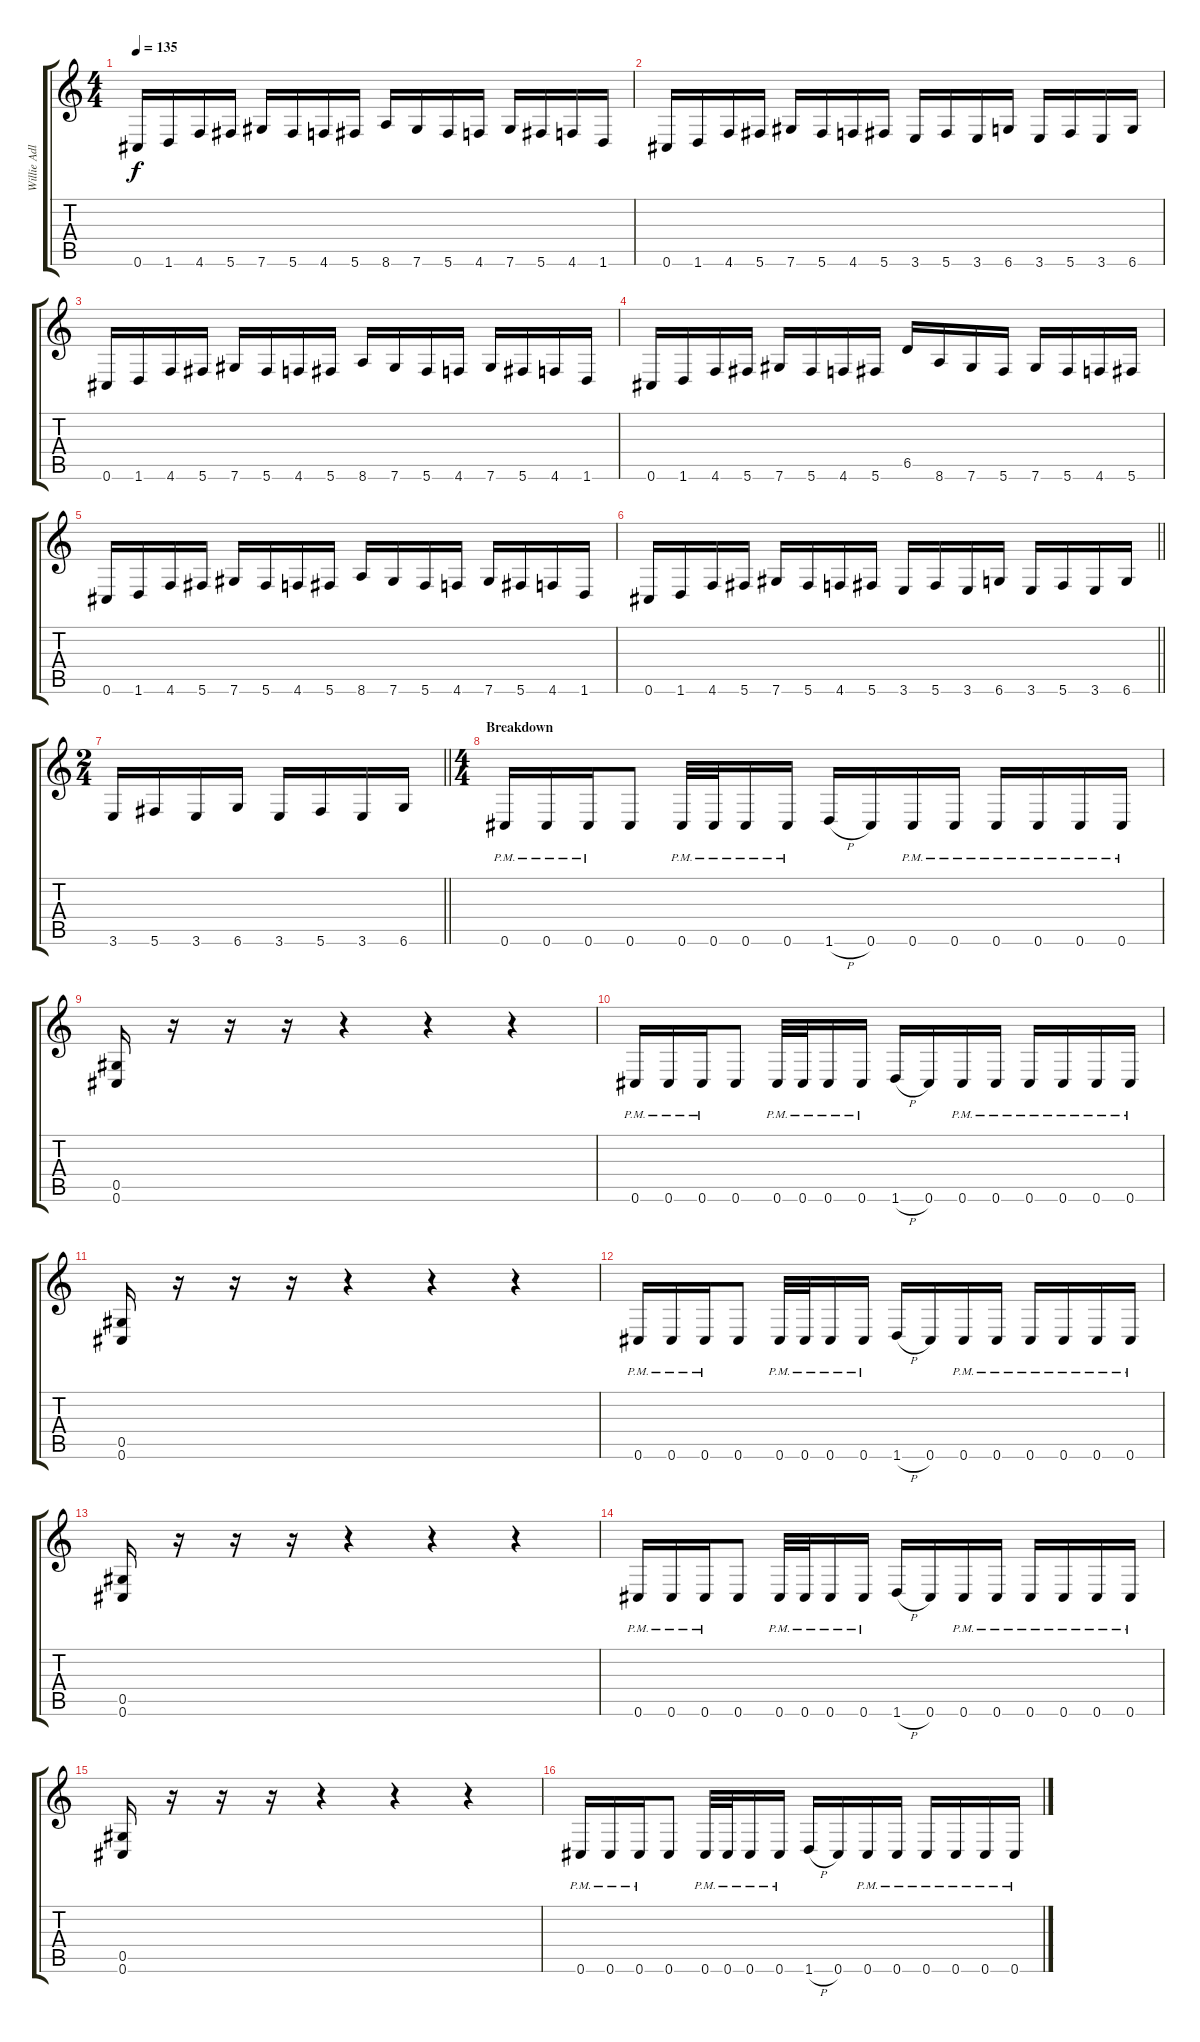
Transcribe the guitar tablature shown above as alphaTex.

\track ("Willie Adler" "Willie Adl") {instrument electricguitarjazz}
\staff {score tabs}
\tuning (Eb4 Bb3 Gb3 Db3 Ab2 Db2) {hide}
\ts (4 4)
\tempo 135
\clef g2
\ks c
0.6.16{dy f} 1.6.16 4.6.16 5.6.16 7.6.16 5.6.16 4.6.16 5.6.16 8.6.16 7.6.16 5.6.16 4.6.16 7.6.16 5.6.16 4.6.16 1.6.16 |
0.6.16 1.6.16 4.6.16 5.6.16 7.6.16 5.6.16 4.6.16 5.6.16 3.6.16 5.6.16 3.6.16 6.6.16 3.6.16 5.6.16 3.6.16 6.6.16 |
0.6.16 1.6.16 4.6.16 5.6.16 7.6.16 5.6.16 4.6.16 5.6.16 8.6.16 7.6.16 5.6.16 4.6.16 7.6.16 5.6.16 4.6.16 1.6.16 |
0.6.16 1.6.16 4.6.16 5.6.16 7.6.16 5.6.16 4.6.16 5.6.16 6.5.16 8.6.16 7.6.16 5.6.16 7.6.16 5.6.16 4.6.16 5.6.16 |
0.6.16 1.6.16 4.6.16 5.6.16 7.6.16 5.6.16 4.6.16 5.6.16 8.6.16 7.6.16 5.6.16 4.6.16 7.6.16 5.6.16 4.6.16 1.6.16 |
\barLineRight lightlight
0.6.16 1.6.16 4.6.16 5.6.16 7.6.16 5.6.16 4.6.16 5.6.16 3.6.16 5.6.16 3.6.16 6.6.16 3.6.16 5.6.16 3.6.16 6.6.16 |
\ts (2 4)
\barLineRight lightlight
3.6.16 5.6.16 3.6.16 6.6.16 3.6.16 5.6.16 3.6.16 6.6.16 |
\ts (4 4)
\section ("" "Breakdown")
0.6{pm}.16 0.6{pm}.16 0.6{pm}.16 0.6.8 0.6{pm}.32 0.6{pm}.32 0.6{pm}.16 0.6{pm}.16 1.6{h}.16 0.6.16 0.6{pm}.16 0.6{pm}.16 0.6{pm}.16 0.6{pm}.16 0.6{pm}.16 0.6{pm}.16 |
(0.5 0.6).16 r.16 r.16 r.16 r.4 r.4 r.4 |
0.6{pm}.16 0.6{pm}.16 0.6{pm}.16 0.6.8 0.6{pm}.32 0.6{pm}.32 0.6{pm}.16 0.6{pm}.16 1.6{h}.16 0.6.16 0.6{pm}.16 0.6{pm}.16 0.6{pm}.16 0.6{pm}.16 0.6{pm}.16 0.6{pm}.16 |
(0.5 0.6).16 r.16 r.16 r.16 r.4 r.4 r.4 |
0.6{pm}.16 0.6{pm}.16 0.6{pm}.16 0.6.8 0.6{pm}.32 0.6{pm}.32 0.6{pm}.16 0.6{pm}.16 1.6{h}.16 0.6.16 0.6{pm}.16 0.6{pm}.16 0.6{pm}.16 0.6{pm}.16 0.6{pm}.16 0.6{pm}.16 |
(0.5 0.6).16 r.16 r.16 r.16 r.4 r.4 r.4 |
0.6{pm}.16 0.6{pm}.16 0.6{pm}.16 0.6.8 0.6{pm}.32 0.6{pm}.32 0.6{pm}.16 0.6{pm}.16 1.6{h}.16 0.6.16 0.6{pm}.16 0.6{pm}.16 0.6{pm}.16 0.6{pm}.16 0.6{pm}.16 0.6{pm}.16 |
(0.5 0.6).16 r.16 r.16 r.16 r.4 r.4 r.4 |
0.6{pm}.16 0.6{pm}.16 0.6{pm}.16 0.6.8 0.6{pm}.32 0.6{pm}.32 0.6{pm}.16 0.6{pm}.16 1.6{h}.16 0.6.16 0.6{pm}.16 0.6{pm}.16 0.6{pm}.16 0.6{pm}.16 0.6{pm}.16 0.6{pm}.16
